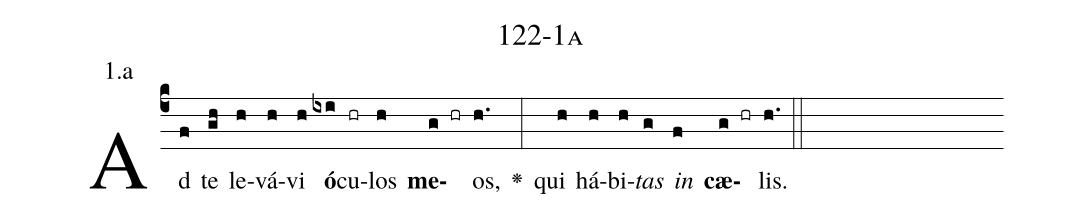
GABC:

name: 122-1a;
annotation: 1.a;
%%
(c4)Ad(f) te(gh) le(h)vá(h)vi(h) <b>ó</b>(ixi)cu(hr)los(h) <b>me</b>(g hr)os,(h.) <v>\greheightstar</v>(:) qui(h) há(h)bi(h)<i>tas</i>(g) <i>in</i>(f) <b>cæ</b>(g hr)lis.(h.) (::)


%E(h) u(h) o(g) u(f) a(g) e.(h.) (::)
